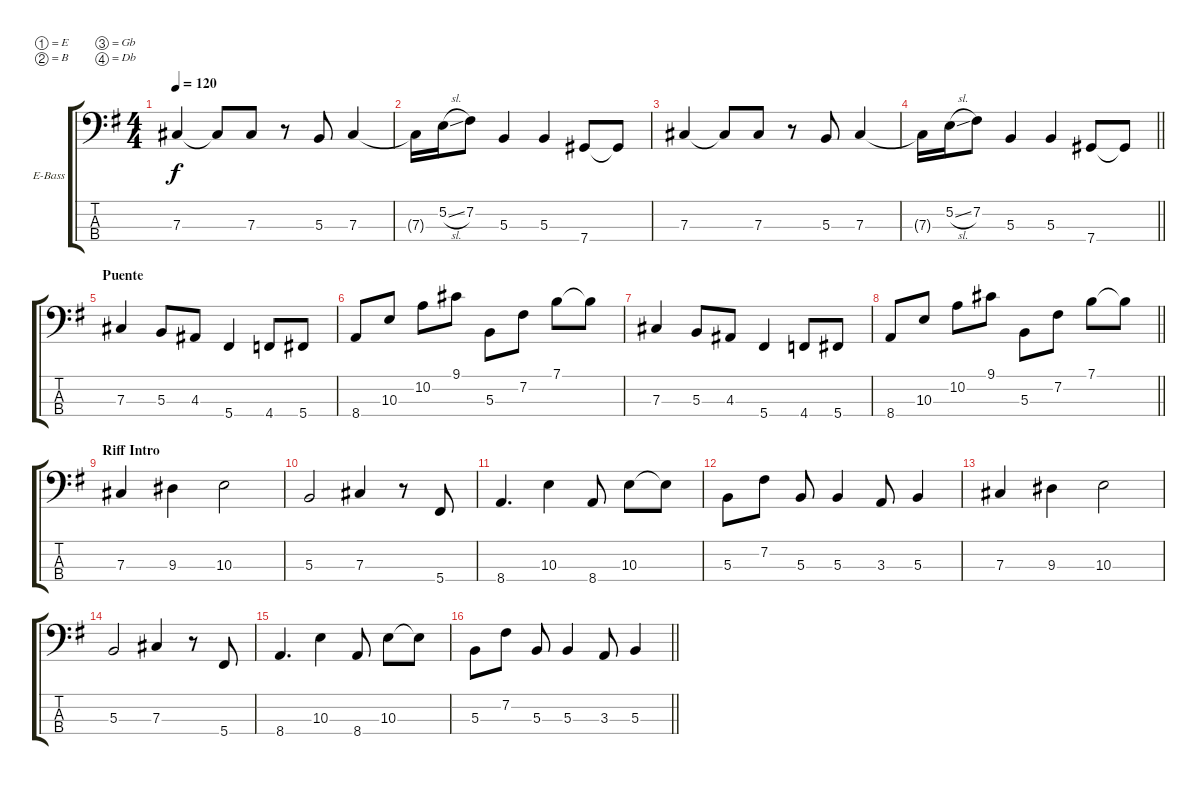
\bracketExtendMode groupsimilarinstruments
\firstSystemTrackNameOrientation horizontal
\otherSystemsTrackNameOrientation horizontal
\track ("Bass (Geezer Butler)" "E-Bass") {instrument electricbassfinger}
\staff {score tabs}
\tuning (E2 B1 Gb1 Db1)
\ts (4 4)
\tempo 120
\clef f4
\ks g
7.3.4{dy f} 7.3{t}.8 7.3.8 r.8 5.3.8 7.3.4 |
7.3{t}.16 5.2{sl}.16 7.2.8 5.3.4 5.3.4 7.4.8 7.4{t}.8 |
7.3.4 7.3{t}.8 7.3.8 r.8 5.3.8 7.3.4 |
\barLineRight lightlight
7.3{t}.16 5.2{sl}.16 7.2.8 5.3.4 5.3.4 7.4.8 7.4{t}.8 |
\section ("" "Puente")
7.3.4 5.3.8 4.3.8 5.4.4 4.4.8 5.4.8 |
8.4.8 10.3.8 10.2.8 9.1.8 5.3.8 7.2.8 7.1.8 7.1{t}.8 |
7.3.4 5.3.8 4.3.8 5.4.4 4.4.8 5.4.8 |
\barLineRight lightlight
8.4.8 10.3.8 10.2.8 9.1.8 5.3.8 7.2.8 7.1.8 7.1{t}.8 |
\section ("" "Riff Intro")
7.3.4 9.3.4 10.3.2 |
5.3.2 7.3.4 r.8 5.4.8 |
8.4.4{d} 10.3.4 8.4.8 10.3.8 10.3{t}.8 |
5.3.8 7.2.8 5.3.8 5.3.4 3.3.8 5.3.4 |
7.3.4 9.3.4 10.3.2 |
5.3.2 7.3.4 r.8 5.4.8 |
8.4.4{d} 10.3.4 8.4.8 10.3.8 10.3{t}.8 |
\barLineRight lightlight
5.3.8 7.2.8 5.3.8 5.3.4 3.3.8 5.3.4
